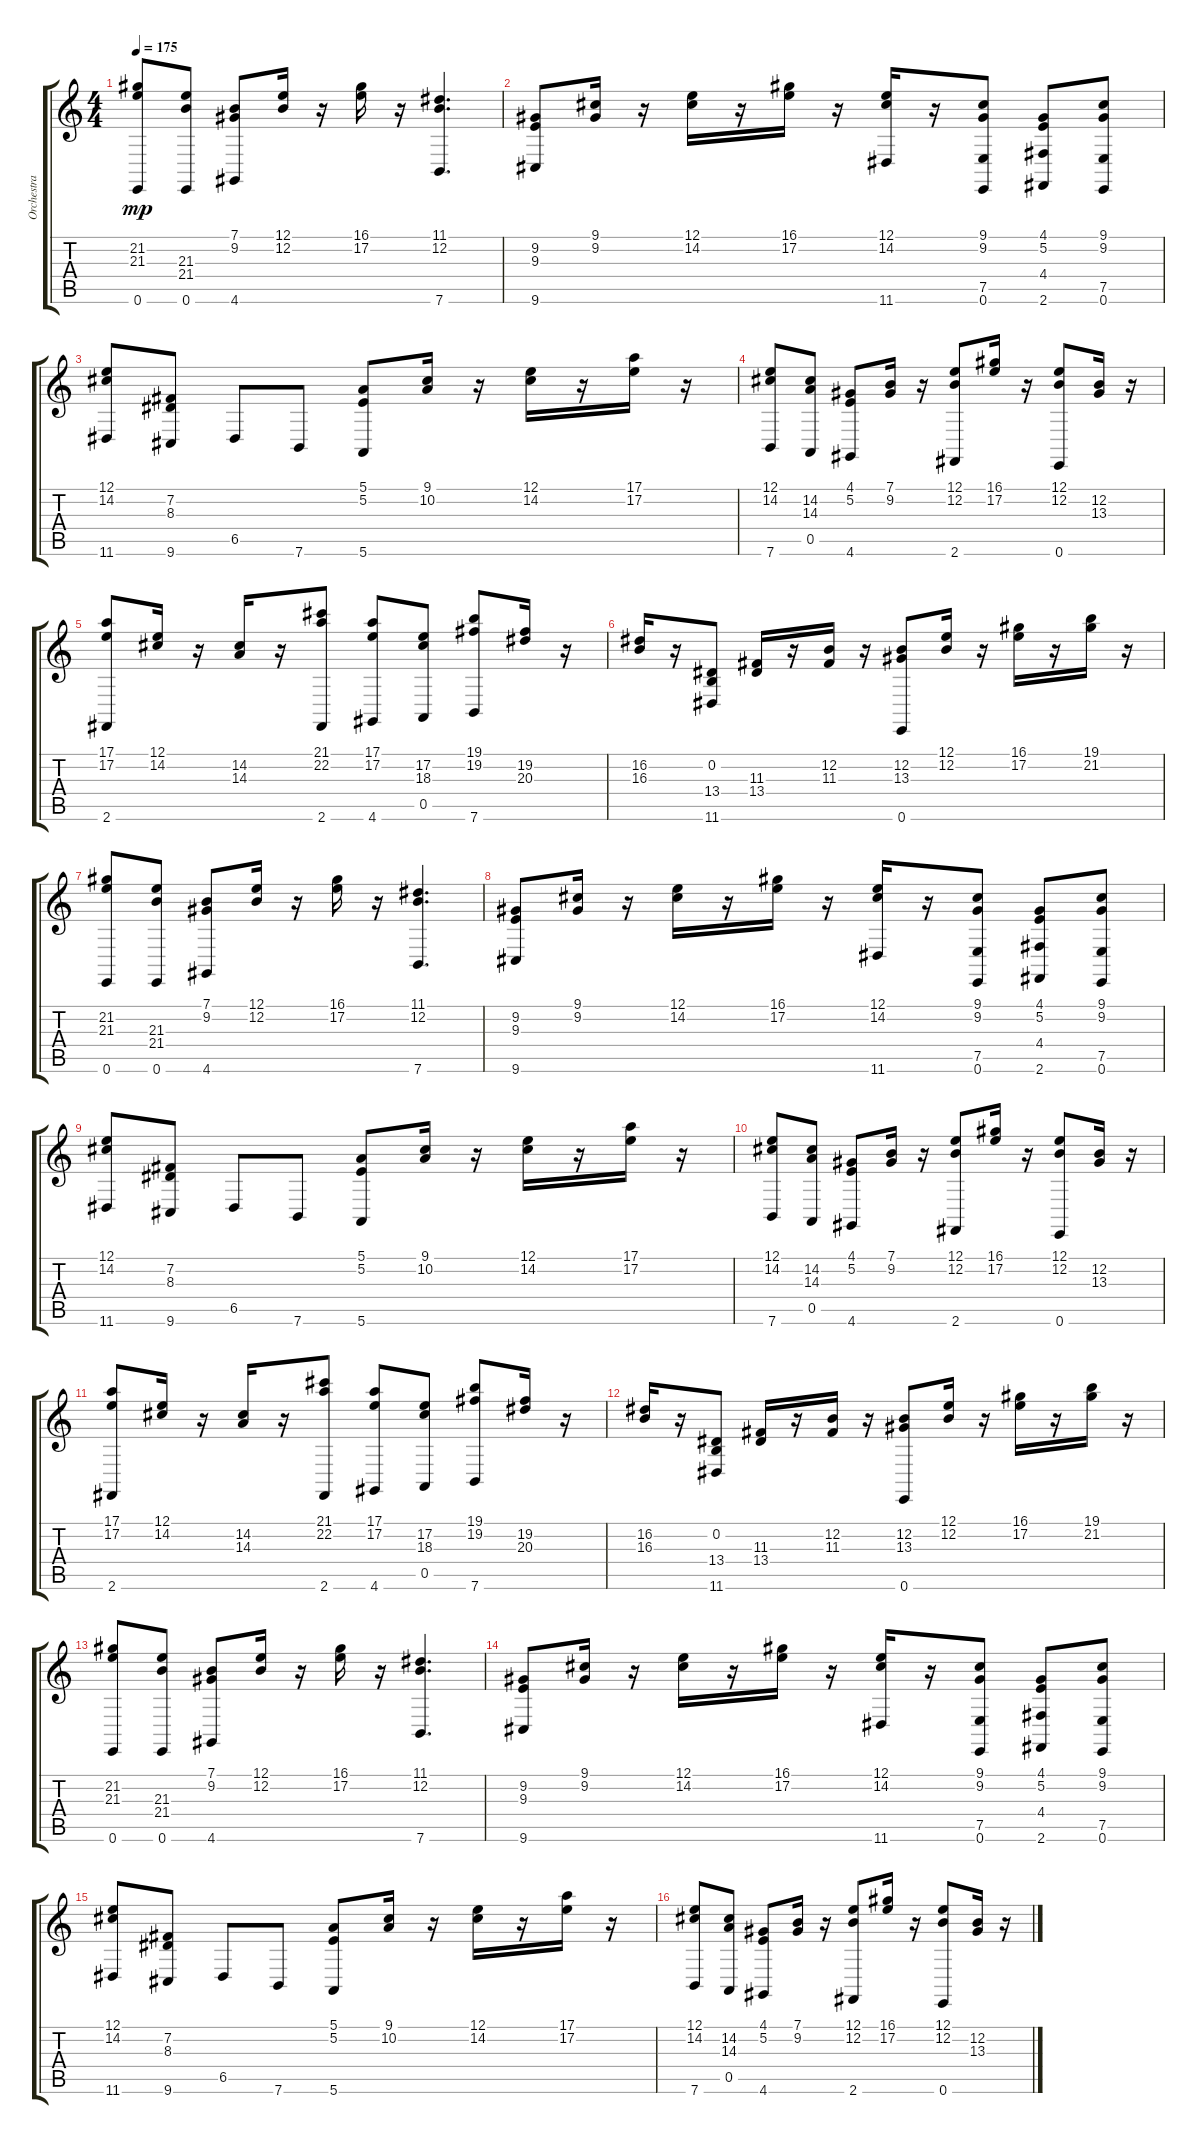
\track ("Orchestra" "Orchestra") {instrument stringensemble1}
\staff {score tabs}
\tuning (E4 B3 G3 D3 A2 E2) {hide}
\ts (4 4)
\tempo 175
\clef g2
\ks c
(21.2 21.3 0.6).8{dy mp} (21.3 21.4 0.6).8 (7.1 9.2 4.6).8 (12.1 12.2).16 r.16 (16.1 17.2).16 r.16 (11.1 12.2 7.6).4{d} |
(9.2 9.3 9.6).8 (9.1 9.2).16 r.16 (12.1 14.2).16 r.16 (16.1 17.2).16 r.16 (12.1 14.2 11.6).16 r.16 (9.1 9.2 7.5 0.6).8 (4.1 5.2 4.4 2.6).8 (9.1 9.2 7.5 0.6).8 |
(12.1 14.2 11.6).8 (7.2 8.3 9.6).8 6.5.8 7.6.8 (5.1 5.2 5.6).8 (9.1 10.2).16 r.16 (12.1 14.2).16 r.16 (17.1 17.2).16 r.16 |
(12.1 14.2 7.6).8 (14.2 14.3 0.5).8 (4.1 5.2 4.6).8 (7.1 9.2).16 r.16 (12.1 12.2 2.6).8 (16.1 17.2).16 r.16 (12.1 12.2 0.6).8 (12.2 13.3).16 r.16 |
(17.1 17.2 2.6).8 (12.1 14.2).16 r.16 (14.2 14.3).16 r.16 (21.1 22.2 2.6).8 (17.1 17.2 4.6).8 (17.2 18.3 0.5).8 (19.1 19.2 7.6).8 (19.2 20.3).16 r.16 |
(16.2 16.3).16 r.16 (0.2 13.4 11.6).8 (11.3 13.4).16 r.16 (12.2 11.3).16 r.16 (12.2 13.3 0.6).8 (12.1 12.2).16 r.16 (16.1 17.2).16 r.16 (19.1 21.2).16 r.16 |
(21.2 21.3 0.6).8 (21.3 21.4 0.6).8 (7.1 9.2 4.6).8 (12.1 12.2).16 r.16 (16.1 17.2).16 r.16 (11.1 12.2 7.6).4{d} |
(9.2 9.3 9.6).8 (9.1 9.2).16 r.16 (12.1 14.2).16 r.16 (16.1 17.2).16 r.16 (12.1 14.2 11.6).16 r.16 (9.1 9.2 7.5 0.6).8 (4.1 5.2 4.4 2.6).8 (9.1 9.2 7.5 0.6).8 |
(12.1 14.2 11.6).8 (7.2 8.3 9.6).8 6.5.8 7.6.8 (5.1 5.2 5.6).8 (9.1 10.2).16 r.16 (12.1 14.2).16 r.16 (17.1 17.2).16 r.16 |
(12.1 14.2 7.6).8 (14.2 14.3 0.5).8 (4.1 5.2 4.6).8 (7.1 9.2).16 r.16 (12.1 12.2 2.6).8 (16.1 17.2).16 r.16 (12.1 12.2 0.6).8 (12.2 13.3).16 r.16 |
(17.1 17.2 2.6).8 (12.1 14.2).16 r.16 (14.2 14.3).16 r.16 (21.1 22.2 2.6).8 (17.1 17.2 4.6).8 (17.2 18.3 0.5).8 (19.1 19.2 7.6).8 (19.2 20.3).16 r.16 |
(16.2 16.3).16 r.16 (0.2 13.4 11.6).8 (11.3 13.4).16 r.16 (12.2 11.3).16 r.16 (12.2 13.3 0.6).8 (12.1 12.2).16 r.16 (16.1 17.2).16 r.16 (19.1 21.2).16 r.16 |
(21.2 21.3 0.6).8 (21.3 21.4 0.6).8 (7.1 9.2 4.6).8 (12.1 12.2).16 r.16 (16.1 17.2).16 r.16 (11.1 12.2 7.6).4{d} |
(9.2 9.3 9.6).8 (9.1 9.2).16 r.16 (12.1 14.2).16 r.16 (16.1 17.2).16 r.16 (12.1 14.2 11.6).16 r.16 (9.1 9.2 7.5 0.6).8 (4.1 5.2 4.4 2.6).8 (9.1 9.2 7.5 0.6).8 |
(12.1 14.2 11.6).8 (7.2 8.3 9.6).8 6.5.8 7.6.8 (5.1 5.2 5.6).8 (9.1 10.2).16 r.16 (12.1 14.2).16 r.16 (17.1 17.2).16 r.16 |
(12.1 14.2 7.6).8 (14.2 14.3 0.5).8 (4.1 5.2 4.6).8 (7.1 9.2).16 r.16 (12.1 12.2 2.6).8 (16.1 17.2).16 r.16 (12.1 12.2 0.6).8 (12.2 13.3).16 r.16
